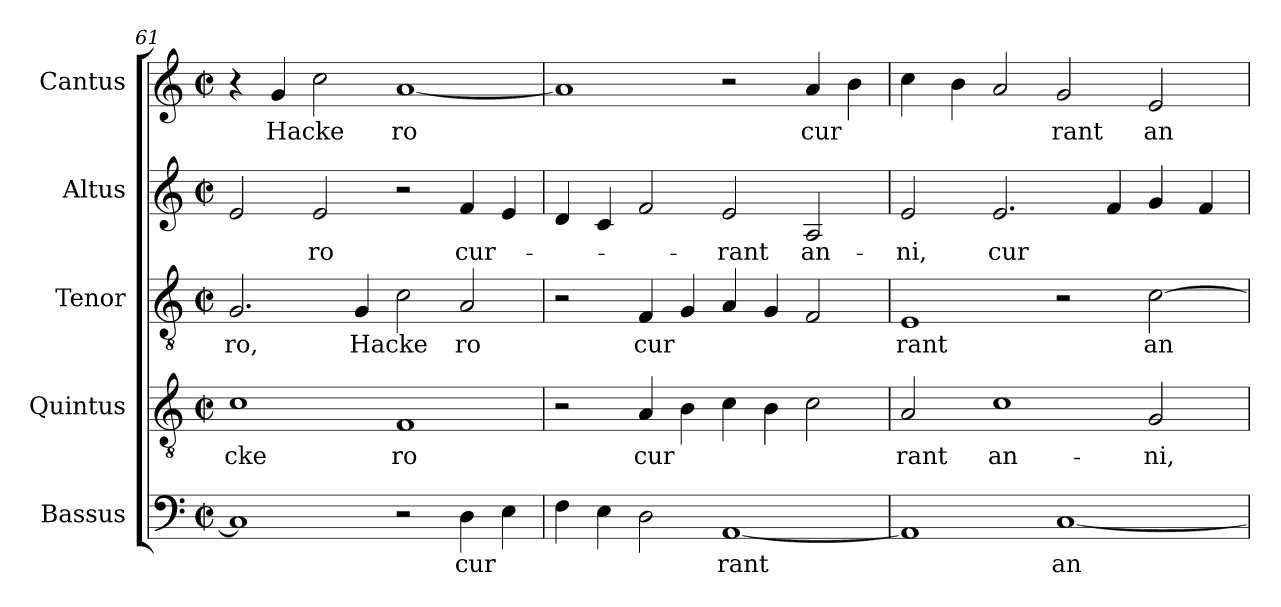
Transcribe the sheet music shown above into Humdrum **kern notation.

**kern	**text	**kern	**text	**kern	**text	**kern	**text	**kern	**text
*part5	*part5	*part4	*part4	*part3	*part3	*part2	*part2	*part1	*part1
*staff5	*staff5	*staff4	*staff4	*staff3	*staff3	*staff2	*staff2	*staff1	*staff1
*I"Bassus	*	*I"Quintus	*	*I"Tenor	*	*I"Altus	*	*I"Cantus	*
*clefF4	*	*clefGv2	*	*clefGv2	*	*clefG2	*	*clefG2	*
*M2/2	*	*M2/2	*	*M2/2	*	*M2/2	*	*M2/2	*
*met(c|)	*	*met(c|)	*	*met(c|)	*	*met(c|)	*	*met(c|)	*
=61	=61	=61	=61	=61	=61	=61	=61	=61	=61
!	!	!	!LO:LY:b:cj	!	!LO:LY:b:cj	!	!	!	!
1C]	.	1c	cke	2.G/	ro,	2e/	.	4r	.
!	!	!	!	!	!	!	!	!	!LO:LY:b
.	.	.	.	.	.	.	.	4g/	Hacke
!	!	!	!	!	!	!	!LO:LY:b:cj	!	!
.	.	.	.	.	.	2e/	-ro	2cc\	.
!	!	!	!	!	!LO:LY:b	!	!	!	!
.	.	.	.	4G/	Hacke	.	.	.	.
!	!	!	!LO:LY:b:cj	!	!	!	!	!	!LO:LY:b:cj
2r	.	1F	ro	2c\	.	2r	.	[<1a	ro
!	!LO:LY:b	!	!	!	!LO:LY:b:cj	!	!LO:LY:b	!	!
4D\	cur	.	.	2A/	ro	4f/	cur-	.	.
4E\	.	.	.	.	.	4e/	.	.	.
=62	=62	=62	=62	=62	=62	=62	=62	=62	=62
4F\	.	2r	.	2r	.	4d/	.	1a]	.
4E\	.	.	.	.	.	4c/	.	.	.
!	!	!	!LO:LY:b	!	!LO:LY:b	!	!	!	!
2D\	.	4A/	cur	4F/	cur	2f/	.	.	.
.	.	4B\	.	4G/	.	.	.	.	.
!	!LO:LY:b	!	!	!	!	!	!LO:LY:b:cj	!	!
[>1AA	rant	4c\	.	4A/	.	2e/	-rant	2r	.
.	.	4B\	.	4G/	.	.	.	.	.
!	!	!	!	!	!	!	!LO:LY:b:cj	!	!LO:LY:b
.	.	2c\	.	2F/	.	2A/	an-	4a/	cur
.	.	.	.	.	.	.	.	4b\	.
!!LO:LB:g=z
=63	=63	=63	=63	=63	=63	=63	=63	=63	=63
!	!	!	!LO:LY:b:cj	!	!LO:LY:b:cj	!	!LO:LY:b:cj	!	!
*	*	*	*	*	*	*	*	*^	*
1AA]	.	2A/	rant	1E	rant	2e/	-ni,	4cc\	8..ryy	.
.	.	.	.	.	.	.	.	.	1ryy	.
.	.	.	.	.	.	.	.	4b\	.	.
!	!	!	!LO:LY:b:cj	!	!	!	!LO:LY:b	!	!	!
.	.	1c	an-	.	.	2.e/	cur	2a/	.	.
!	!LO:LY:b:cj	!	!	!	!	!	!	!	!	!LO:LY:b:cj
[<1C	an-	.	.	2r	.	.	.	2g/	.	rant
.	.	.	.	.	.	.	.	.	2ryy	.
.	.	.	.	.	.	4f/	.	.	.	.
!	!	!	!LO:LY:b:cj	!	!LO:LY:b:cj	!	!	!	!	!LO:LY:b:cj
.	.	2G/	-ni,	[>2c\	an	4g/	.	2e/	.	an-
.	.	.	.	.	.	.	.	.	4ryy	.
.	.	.	.	.	.	4f/	.	.	.	.
.	.	.	.	.	.	.	.	.	32ryy	.
*	*	*	*	*	*	*	*	*v	*v	*
=	=	=	=	=	=	=	=	=	=
*-	*-	*-	*-	*-	*-	*-	*-	*-	*-
